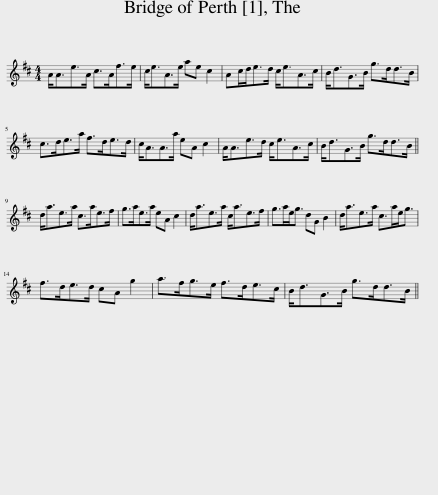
X:1
L:1/8
M:4/4
I:linebreak $
K:D
V:1 treble
V:1
 A<Ae>A c>Af>e | c<eA>e ae c2 | Ac/d<ed/ c<eA>c | B<dG>B g>dd>B |$ c>de>a f>de>d | %5
 c<AA>a eA c2 | A<Ae>d c<eA>c | B<dG>B g>dd>B ||$ d<ae>a c>ae>f | g>ae>a eA c2 | %10
 d<ae>a c<ae>f | g>ae<g dG B2 | d<ae>a c>ae<g |$ f>de>d cA g2 | a>fg>e f>de>c | %15
 B<dG>B g>dd>B || %16
